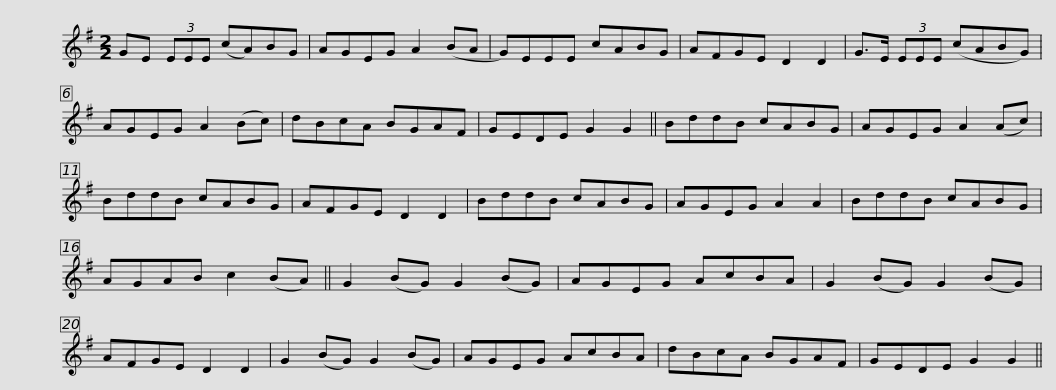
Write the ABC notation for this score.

X:1
L:1/8
M:2/2
I:linebreak $
K:G
V:1 treble
V:1
 GE (3EEE (cA)BG | AGEG A2 (BA | G)EEE cABG | AFGE D2 D2 | G>E (3EEE (cABG) |$ %5
 AGEG A2 (Bc) | dBcA BGAF | GEDE G2 G2 || BddB cABG | AGEG A2 (Ac) | %10
 BddB cABG |$ AFGE D2 D2 | BddB cABG | AGEG A2 A2 | BddB cABG | %15
 AGAB c2 (BA) || G2 (BG) G2 (BG) |$ AGEG AcBA | G2 (BG) G2 (BG) | AFGE D2 D2 | %20
 G2 (BG) G2 (BG) | AGEG AcBA | dBcA BGAF |$ GEDE G2 G2 || %24
